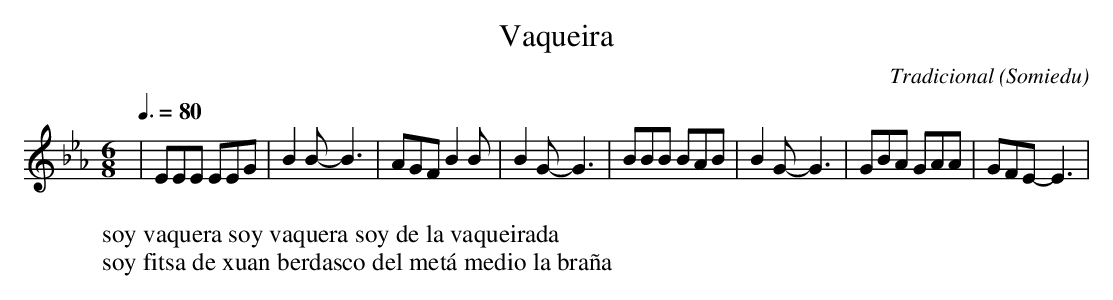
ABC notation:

X:1
T:Vaqueira
C:Tradicional
O:Somiedu
M:6/8
L:1/8
Q:3/8=80
W:soy vaquera soy vaquera soy de la vaqueirada
W:soy fitsa de xuan berdasco del metá medio la braña
K:Eb
|EEE EEG|B2 B-B3|AGF B2 B|B2 G-G3|BBB BAB|B2 G-G3|GBA GAA|GFE-E3|
